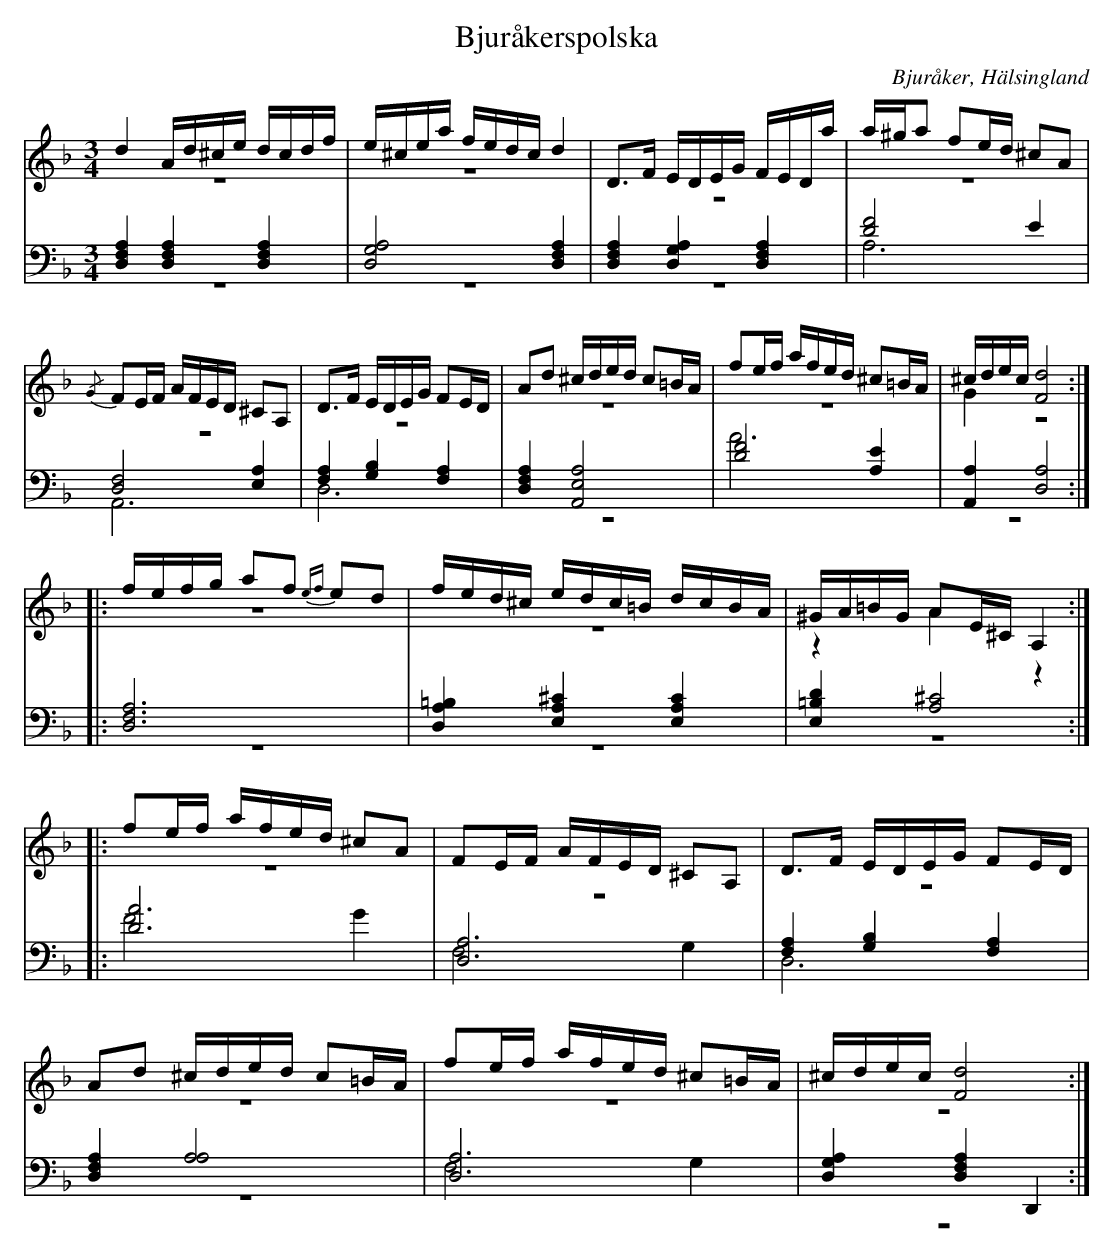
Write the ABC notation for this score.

X:1
T: Bjuråkerspolska
O: Bjuråker, Hälsingland
M: 3/4
L: 1/16
K: Dm
V:1
V:2 merge
V:3
V:4 merge
V:1
d4 Ad^ce dcdf |e^cea fedc d4|D2>F2 EDEG FEDa|a^ga2 f2ed ^c2A2|
{/G}F2EF AFED ^C2A,2|D2>F2 EDEG F2ED|A2d2 ^cded c2=BA|f2ef afed ^c2=BA|^cdec [F8d8]:|
|:fefg a2f2 {ef}e2d2 |fed^c edc=B dcBA|^GA=BG A2E^C A,4:|
|:f2ef afed ^c2A2|F2EF AFED ^C2A,2|D2>F2 EDEG F2ED|
A2d2 ^cded c2=BA|f2ef afed ^c2=BA|^cdec [F8d8]:|
V:2
z12|z12|z12|z12|
z12|z12|z12|z12|G4 z8:|
|:z12|z12|z4 A4 z4:|
|:z12|z12|z12|
z12|z12|z12:|
V:3 clef=bass
[D,4F,4A,4] [D,4F,4A,4] [D,4F,4A,4]|[D,8G,8A,8] [D,4F,4A,4]|[D,4F,4A,4] [D,4G,4A,4] [D,4F,4A,4]|[D8F8] E4|
[D,8F,8] [E,4A,4]|[F,4A,4] [G,4B,4] [F,4A,4]|[D,4F,4A,4] [A,,8E,8A,8]|[D8F8] [A,4E4]|[A,,4A,4] [D,8A,8]:|
|:[D,12F,12A,12]|[D,4A,4=B,4] [E,4A,4^C4] [E,4A,4C4]|[E,4=B,4D4] [A,8^C8]:|
|:[D12A12]|[D,12A,12]|[F,4A,4] [G,4B,4] [F,4A,4]|
[D,4F,4A,4] [A,8A,8]|[D,12A,12]|[D,4G,4A,4] [D,4F,4A,4] D,,4:|
V:4 clef=bass
z12|z12|z12|A,12|
A,,12|D,12|z12|A12|z12:|
|:z12|z12|z12:|
|:F8 G4|F,8 G,4|D,12|
z12|F,8 G,4|z12:|
